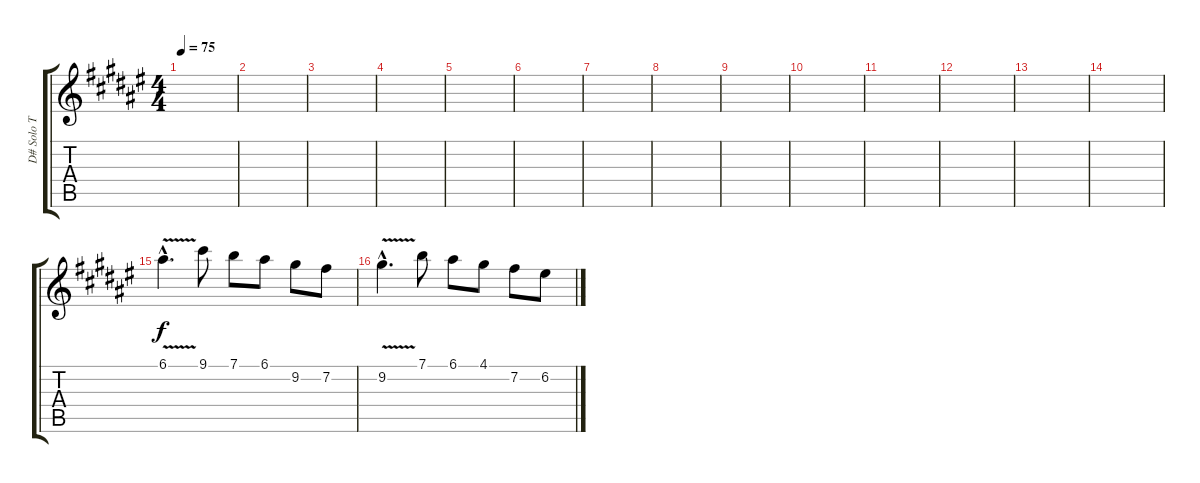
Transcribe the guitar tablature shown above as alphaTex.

\track (" D# Solo TOLKKI" " D# Solo T") {instrument distortionguitar}
\staff {score tabs}
\tuning (E4 B3 G3 D3 A2 E2) {hide}
\ts (4 4)
\tempo 75
\clef g2
\ks d#minor
|
|
|
|
|
|
|
|
|
|
|
|
|
|
6.1{v hac}.4{d} 9.1.8 7.1.8 6.1.8 9.2.8 7.2.8 |
9.2{v hac}.4{d} 7.1.8 6.1.8 4.1.8 7.2.8 6.2.8
